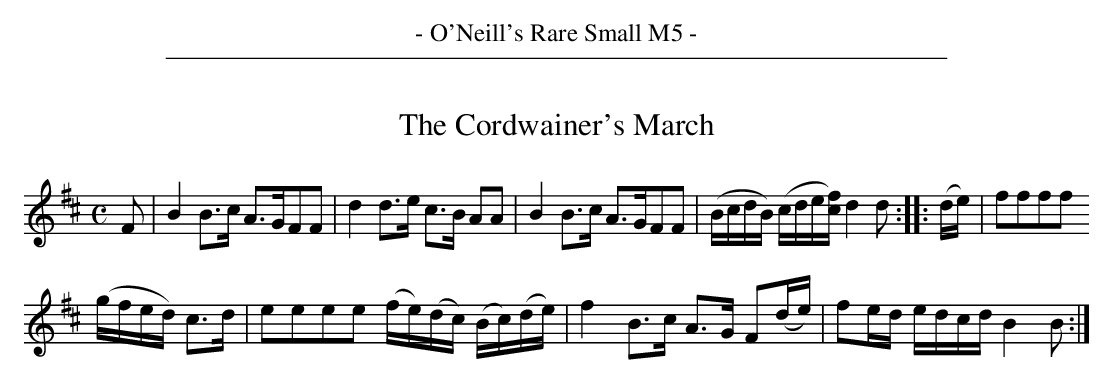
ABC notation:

X:1
T: The Cordwainer's March
M: C
L: 1/16
K: Bm
F2 |\
B4 B3c A3GF2F2 | d4 d3e c3B A2A2 | B4 B3c A3GF2F2 | (BcdB) (cde[fc]) d4d2 :: (de) | f2f2f2f2
(gfed) c3d | e2e2e2e2 (fe)(dc) (Bc)(de) | f4 B3c A3G F2(de) | f2ed edcd B4B2 :|
